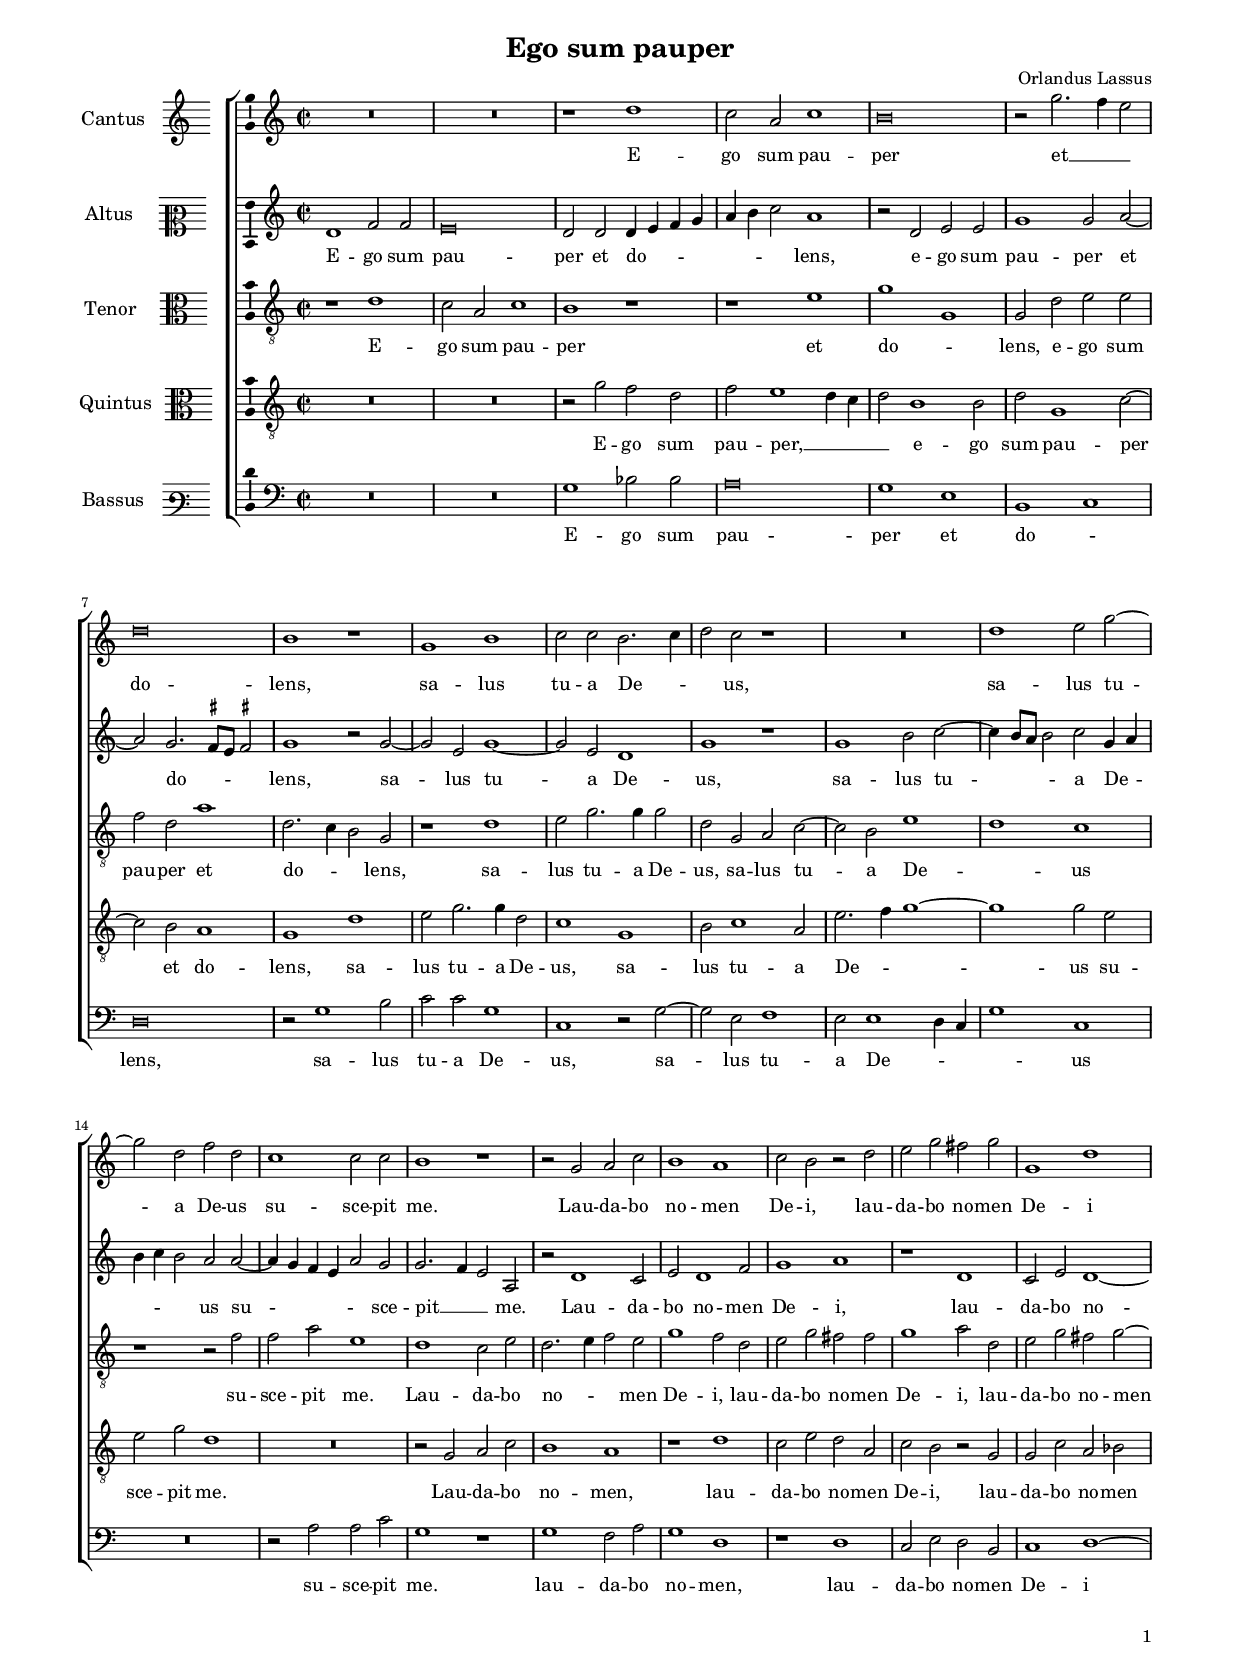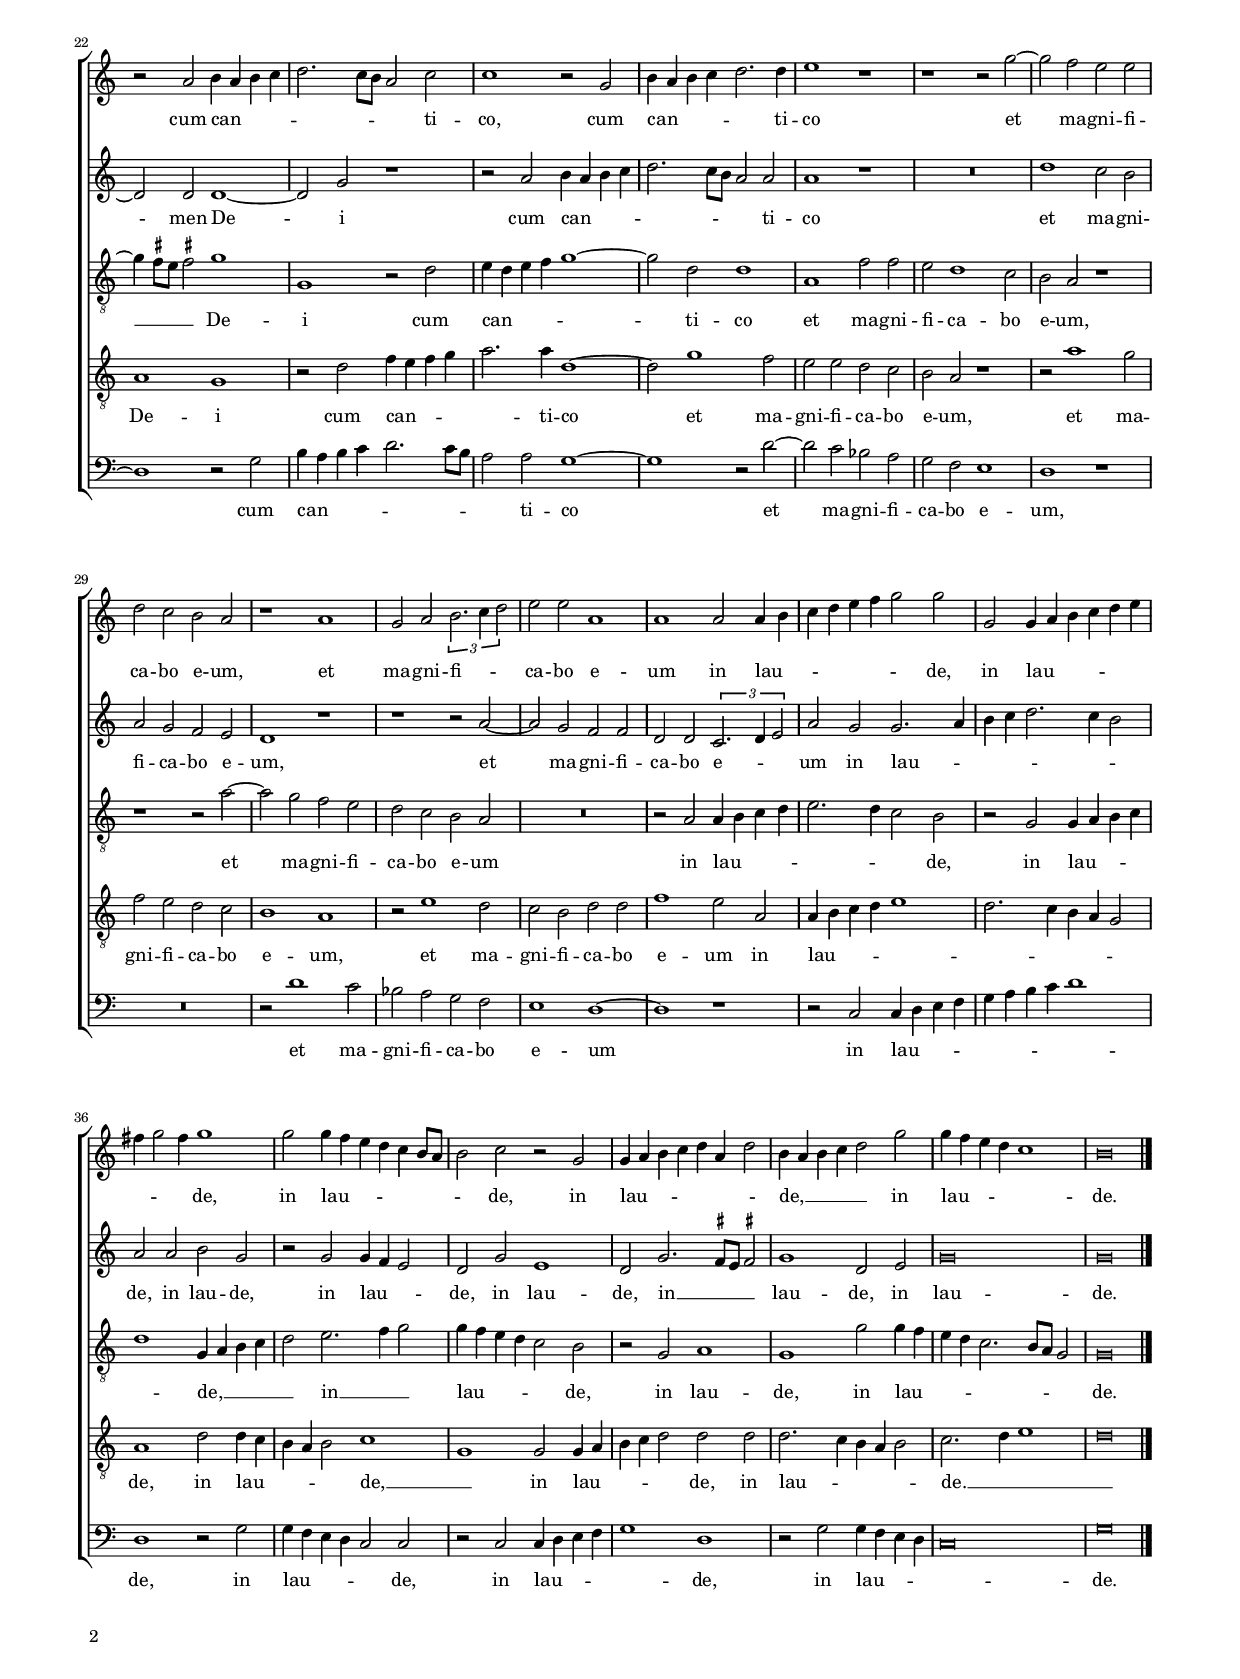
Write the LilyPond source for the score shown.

\header
{
  title="Ego sum pauper"
  composer="Orlandus Lassus"
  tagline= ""
}

\version "2.22.0"
\include "deutsch.ly"
#(set-global-staff-size 15)
#(ly:set-option 'point-and-click #f)

	
\paper
	{
	top-margin = 1.5 \cm
	bottom-margin = 0.9 \cm
	left-margin = 1.5 \cm
	right-margin = 1.5 \cm
	ragged-bottom = ##f
	ragged-last-bottom = ##f
	print-page-number = ##f
	system-system-spacing = #'((basic-distance . 17) (minimum-distance . 14) (padding . 7) (strechability . 150))
    oddFooterMarkup=\markup   \fill-line { "" \fromproperty #'page:page-number-string }
    evenFooterMarkup=\markup  \fill-line { \fromproperty #'page:page-number-string "" }
    last-bottom-spacing = #'((basic-distance . 12) (minimum-distance . 7) (padding . 4))
	systems-per-page = 3
    page-count = 2
%	min-systems-per-page = 3
	}

	
global = {
	\key c \major
	\time 2/2 \set Score.measureLength = #(ly:make-moment 2/1)
    \set Score.tempoHideNote = ##t
    \tempo 2 = 90
	\skip 1*2*42 \bar "|."
	}

	ficta = { \once \set suggestAccidentals = ##t }
	
	forget = #(define-music-function (music) (ly:music?) #{
		\accidentalStyle forget
		$music
		\accidentalStyle default
		#})
    
    m = \melisma
    me = \melismaEnd



incipitcantus = \markup { \score {
	{
	\set Staff.instrumentName = \markup { \fontsize #1 "Cantus" }
	\key c \major
	\clef violin
	s4 \bar ""
	}
	\layout  {
	raggedright = ##t
	indent = 1.6 \cm
	line-width = 2.4\cm
	\context { \Staff \remove Time_signature_engraver }
	\override Staff.Clef.Y-extent = #'(0 . 0)
	}} \hspace #1 }
	
      
incipitaltus = \markup { \score {
	{
	\set Staff.instrumentName = \markup { \fontsize #1 "Altus" }
	\key c \major
	\clef mezzosoprano
	s4 \bar ""
	}
	\layout  {
	raggedright = ##t
	indent = 1.6 \cm
	line-width = 2.4\cm
	\context { \Staff \remove Time_signature_engraver }
	\override Staff.Clef.Y-extent = #'(0 . 0)
	}} \hspace #1 }


incipittenor = \markup { \score {
	{
	\set Staff.instrumentName = \markup { \fontsize #1 "Tenor" }
	\key c \major
	\clef alto
	s4 \bar ""
	}
	\layout  {
	raggedright = ##t
	indent = 1.6 \cm
	line-width = 2.4\cm
	\context { \Staff \remove Time_signature_engraver }
	\override Staff.Clef.Y-extent = #'(0 . 0)
	}} \hspace #1 }
      
      
incipitquintus = \markup { \score {
	{
	\set Staff.instrumentName = \markup { \fontsize #1 "Quintus" }
	\key c \major
	\clef alto
	s4 \bar ""
	}
	\layout  {
	raggedright = ##t
	indent = 1.6 \cm
	line-width = 2.4\cm
	\context { \Staff \remove Time_signature_engraver }
	\override Staff.Clef.Y-extent = #'(0 . 0)
	}} \hspace #1 }
      
      
incipitbassus = \markup { \score {
	{
	\set Staff.instrumentName = \markup { \fontsize #1 "Bassus" }
	\key c \major
	\clef varbaritone
	s4 \bar ""
	}
	\layout  {
	raggedright = ##t
	indent = 1.6 \cm
	line-width = 2.4\cm
	\context { \Staff \remove Time_signature_engraver }
	\override Staff.Clef.Y-extent = #'(0 . 0)
	}} \hspace #1 }


cantus = \relative c''
	{
	R\breve
	R\breve
	r1 d
	c2 a c1
%5
	h\breve |
	r2 g'2. \m f4 e2 \me
	d\breve
	h1 r
	g1 h
%10
	c2 c h2. \m c4 |
	d2 \me c r1
	R\breve
	d1 e2 g~
	g2 d f d
%15
	c1 c2 c |
	h1 r
	r2 g a c
	h1 a
	c2 h r d
%20
	e2 g fis g |
	g,1 d'
	r2 a h4 \m a h c
	d2. c8 h a2 \me c
	c1 r2 g
%25
	h4 \m a h c d2. \me d4 |
	e1 r
	r1 r2 g~
	g2 f e e
	d2 c h a
%30
	r1 a |
	g2 a \tuplet 3/2 { h2. \m c4 d2 \me}
	e2 e a,1
	a1 a2 a4 \m h
	c4 d e f g2 \me g
%35
	g,2 g4 \m a h4 c d e |
	fis4 g2 fis4 \me g1
	g2 g4 \m f e d c h8 a
	h2 \me c r g
	g4 \m a h c d a d2 \me
%40
	h4 \m a h c d2 \me g2
	g4 \m f e d c1 \me |
	h\breve
	}


altus = \relative c'
	{
	d1 f2 f
	e\breve
	d2 d d4 \m e f g
	a h c2 \me a1
%5
	r2 d, e e |
	g1 g2 a~
	a2 g2. \m \ficta fis8 e \ficta fis!2 \me
	g1 r2 g~
	g2 e g1~
%10
	g2 e d1 |
	g1 r
	g1 h2 c~
	c4 \m h8 a h2 \me c g4 \m a
	h4 c h2 \me a a~
%15
	a4 \m g f e a2 \me g |
	g2. \m f4 e2 \me a,
	r2 d1 c2
	e2 d1 f2
	g1 a
%20
	r1 d, |
	c2 e d1~
	d2 d d1~
	d2 g r1
	r2 a h4 \m a h c
%25
	d2. c8 h a2 \me a |
	a1 r
	R\breve
	d1 c2 h
	a2 g f e
	d1 r
%30
	r1 r2 a'~ |
	a2 g f f
	d2 d \tuplet 3/2 { c2. \m d4 e2 \me } 
	a2 g g2. \m a4
	h4 c d2. c4 h2 \me
%35
	a2 a h g |
	r2 g g4 \m f e2 \me
	d2 g e1
	d2 g2. \m \ficta fis8 e \ficta fis!2 \me
	g1 d2 e
%40
	g\breve |
	g\breve
	}


tenor = \relative c'
	{
	r1 d
	c2 a c1
	h1 r
	r1 e
%5
	g1 \m g, \me |
	g2 d' e e
	f2 d a'1
	d,2. \m c4 h2 \me g
	r1 d'
%10
	e2 g2. g4 g2 |
	d2 g, a c~
	c2 h e1 \m
	d1 \me c
	r1 r2 f
%15
	f2 a e1 |
	d1 c2 e
	d2. \m e4 f2 \me e
	g1 f2 d
	e2 g fis fis
%20
	g1 a2 d, |
	e2 g fis g2~
	g4 \m \ficta fis8 e \ficta fis!2 \me g1
	g,1 r2 d'
	e4 \m d e f g1~
%25
	g2 \me d d1 |
	a1 f'2 f
	e2 d1 c2
	h2 a r1
	r1 r2 a'~
%30
	a2 g f e |
	d2 c h a
	R\breve
	r2 a a4 \m h c d
	e2. d4 c2 \me h
%35
	r2 g g4 \m a h c 
	d1 \me g,4 \m a h c
	d2 \me e2. \m f4 g2 \me
	g4 \m f e d c2 \me h
	r2 g a1
%40
	g1 g'2 g4 \m f |
	e4 d c2. h8 a g2 \me
	g\breve
	}

	
quintus = \relative c'
	{
	R\breve
	R\breve
	r2 g' f d
	f2 e1 \m d4 c
%5
	d2 \me h1 h2 |
	d2 g,1 c2~
	c2 h a1
	g1 d'
	e2 g2. g4 d2
%10
	c1 g |
	h2 c1 a2
	e'2. \m f4 g1~
	g1 \me g2 e
	e2 g d1
%15
	R\breve |
	r2 g, a c
	h1 a
	r1 d
	c2 e d a
%20
	c2 h r g |
	g2 c a b
	a1 g
	r2 d' f4 \m e f g
	a2. \me a4 d,1~
%25
	d2 g1 f2 |
	e2 e d c
	h2 a r1
	r2 a'1 g2
	f2 e d c
%30
	h1 a |
	r2 e'1 d2
	c2 h d d
	f1 e2 a,
	a4 \m h c d e1
%35
	d2. c4 h a g2 \me |
	a1 d2 d4 \m c
	h4 a h2 \me c1 \m
	g1 \me g2 g4 \m a
	h4 c d2 \me d d
%40
	d2. \m c4 h a h2 \me
	c2. \m d4 e1
	d\breve \me
	}


bassus = \relative c
	{
	R\breve
	R\breve
	g'1 b2 b
	a\breve
%5
	g1 e |
	h1 \m c \me
	d\breve
	r2 g1 h2
	c2 c g1
%10
	c,1 r2 g'~ |
	g2 e f1
	e2 e1 \m d4 c
	g'1 \me c,1
	R\breve
%15
	r2 a' a c |
	g1 r
	g1 f2 a
	g1 d
	r1 d
%20
	c2 e d h |
	c1 d~
	d1 r2 g
	h4 \m a h c d2. c8 h
	a2 \me a g1~
%25
	g1 r2 d'~ |
	d2 c b a
	g2 f e1
	d1 r
	R\breve
%30
	r2 d'1 c2 |
	b2 a g f
	e1 d~
	d1 r
	r2 c c4 \m d e f
%35
	g4 a h c d1 \me |
	d,1 r2 g
	g4 \m f e d c2 \me c
	r2 c c4 \m d e f
	g1 \me d
%40
	r2 g g4 \m f e d |
	c\breve \me
	g'\breve |
	}
	
lyricscantus = \lyricmode {
	E -- go sum pau -- per et __ do -- lens,
	sa -- lus tu -- a De -- us,
	sa -- lus tu -- a De -- us su -- sce -- pit me.
	Lau -- da -- bo no -- men De -- i,
	lau -- da -- bo no -- men De -- i
	cum can -- ti -- co,
	cum can -- ti -- co
	et ma -- gni -- fi -- ca -- bo e -- um,
	et ma -- gni -- fi -- ca -- bo e -- um
	in lau -- de,
	in lau -- de,
	in lau -- de,
	in lau -- de, __
	in lau -- de.
	}
	
	
lyricsaltus = \lyricmode {
	E -- go sum pau -- per et do -- lens,
	e -- go sum pau -- per et do -- lens,
	sa -- lus tu -- a De -- us,
	sa -- lus tu -- a De -- us su -- sce -- pit __ me.
	Lau -- da -- bo no -- men De -- i,
	lau -- da -- bo no -- men De -- i
	cum can -- ti -- co
	et ma -- gni -- fi -- ca -- bo e -- um,
	et ma -- gni -- fi -- ca -- bo e -- um
	in lau -- de,
	in lau -- de,
	in lau -- de,
	in lau -- de,
	in __ lau -- de,
	in lau -- de.
	}
	

lyricstenor = \lyricmode {
	E -- go sum pau -- per et do -- lens,
	e -- go sum pau -- per et do -- lens,
	sa -- lus tu -- a De -- us,
	sa -- lus tu -- a De -- us su -- sce -- pit me.
	Lau -- da -- bo no -- men De -- i,
	lau -- da -- bo no -- men De -- i,
	lau -- da -- bo no -- men __ De -- i
	cum can -- ti -- co
	et ma -- gni -- fi -- ca -- bo e -- um,
	et ma -- gni -- fi -- ca -- bo e -- um
	in lau -- de,
	in lau -- de, __
	in __ lau -- de,
	in lau -- de,
	in lau -- de.
	}

	
lyricsquintus = \lyricmode {
	E -- go sum pau -- per, __
	e -- go sum pau -- per et do -- lens,
	sa -- lus tu -- a De -- us,
	sa -- lus tu -- a De -- us su -- sce -- pit me.
	Lau -- da -- bo no -- men,
	lau -- da -- bo no -- men De -- i,
	lau -- da -- bo no -- men De -- i
	cum can -- ti -- co
	et ma -- gni -- fi -- ca -- bo e -- um,
	et ma -- gni -- fi -- ca -- bo e -- um,
	et ma -- gni -- fi -- ca -- bo e -- um
	in lau -- de,
	in lau -- de, __
	in lau -- de,
	in lau -- de. __
	}
	
	
lyricsbassus = \lyricmode {
	E -- go sum pau -- per et do -- lens,
	sa -- lus tu -- a De -- us,
	sa -- lus tu -- a De -- us su -- sce -- pit me.
	lau -- da -- bo no -- men,
	lau -- da -- bo no -- men De -- i
	cum can -- ti -- co
	et ma -- gni -- fi -- ca -- bo e -- um,
	et ma -- gni -- fi -- ca -- bo e -- um
	in lau -- de,
	in lau -- de,
	in lau -- de,
	in lau -- de.
	}
	

\score
{  
    \transpose c c {
	\new ChoirStaff \with { \override StaffGrouper.staff-staff-spacing.basic-distance = #12 }
	<<
	
	\new Staff << \global
	\new Voice="v1" {
		\set Staff.instrumentName=\incipitcantus
		\set Staff.midiInstrument = "reed organ"
		\clef violin
		\cantus }
	\new Lyrics \lyricsto "v1" {\lyricscantus }
	>>

	
	\new Staff << \global
	\new Voice="v2" {
		\set Staff.instrumentName=\incipitaltus
		\set Staff.midiInstrument = "reed organ"
		\clef violin 
		\altus}
	\new Lyrics \lyricsto "v2" {\lyricsaltus }
	>>

	
	\new Staff << \global
	\new Voice="v3" {
		\set Staff.instrumentName=\incipittenor
		\set Staff.midiInstrument = "reed organ"
		\clef "G_8"
		\tenor }
	\new Lyrics \lyricsto "v3" {\lyricstenor }
	>>
	
	
	\new Staff << \global
	\new Voice="v5" {
		\set Staff.instrumentName=\incipitquintus
		\set Staff.midiInstrument = "reed organ"
		\clef "G_8"
		\quintus}
	\new Lyrics \lyricsto "v5" {\lyricsquintus }
	>>
	
	
	\new Staff << \global
	\new Voice="v4" {
		\set Staff.instrumentName=\incipitbassus
		\set Staff.midiInstrument = "reed organ"
		\clef bass 
		\bassus }
	\new Lyrics \lyricsto "v4" {\lyricsbassus}
	>>	
	>>
    } % transpose

    
	\layout
	{
	indent = 2.5\cm
	\context { \Lyrics \override VerticalAxisGroup.nonstaff-relatedstaff-spacing.padding = #1.4 }
%	\context { \Lyrics \override LyricText.font-size = #1 }
	\context { \Staff \override TimeSignature.break-visibility = #end-of-line-invisible }
	\context { \Staff \consists "Ambitus_engraver" }
%	\context { \Voice \override Slur.transparent = ##t }
	\context { \Score \override BarNumber.padding = #2 }
	\context { \Voice \override NoteHead.style = #'baroque }
	}

\midi
	{
	}
	
}


% EOF
